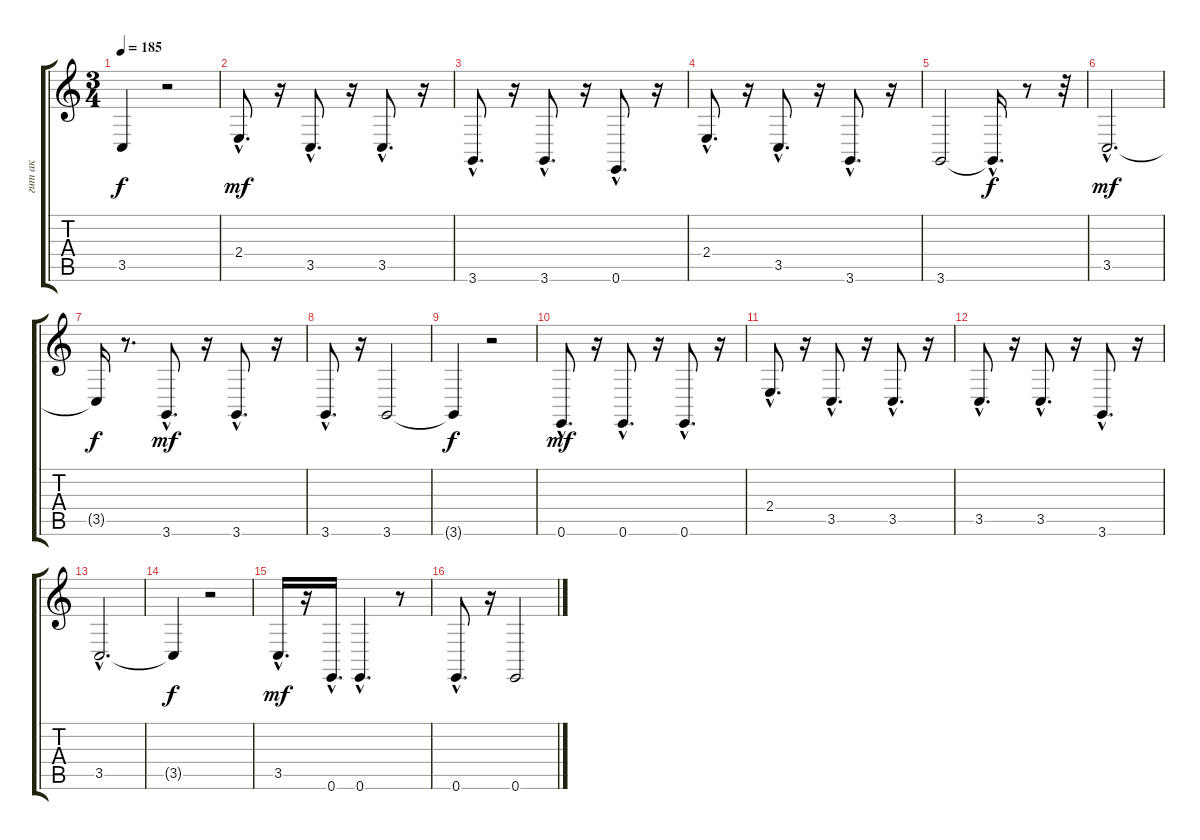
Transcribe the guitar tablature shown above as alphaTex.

\track ("гит ак" "гит ак") {instrument voiceoohs}
\staff {score tabs}
\tuning (E4 B3 G3 D3 A2 E2) {hide}
\ts (3 4)
\tempo 185
\clef g2
\ks c
3.5{t}.4{dy f} r.2 |
2.4{hac}.8{d dy mf} r.16 3.5{hac}.8{d} r.16 3.5{hac}.8{d} r.16 |
3.6{hac}.8{d} r.16 3.6{hac}.8{d} r.16 0.6{hac}.8{d} r.16 |
2.4{hac}.8{d} r.16 3.5{hac}.8{d} r.16 3.6{hac}.8{d} r.16 |
3.6.2 3.6{hac t}.16{d dy f} r.8 r.32 |
3.5{hac}.2{d dy mf} |
3.5{t}.16{dy f} r.8{d} 3.6{hac}.8{d dy mf} r.16 3.6{hac}.8{d} r.16 |
3.6{hac}.8{d} r.16 3.6.2 |
3.6{t}.4{dy f} r.2 |
0.6{hac}.8{d dy mf} r.16 0.6{hac}.8{d} r.16 0.6{hac}.8{d} r.16 |
2.4{hac}.8{d} r.16 3.5{hac}.8{d} r.16 3.5{hac}.8{d} r.16 |
3.5{hac}.8{d} r.16 3.5{hac}.8{d} r.16 3.6{hac}.8{d} r.16 |
3.5{hac}.2{d} |
3.5{t}.4{dy f} r.2 |
3.5{hac}.16{d dy mf} r.16 0.6{hac}.16{d} 0.6{hac}.4{d} r.8 |
0.6{hac}.8{d} r.16 0.6.2
